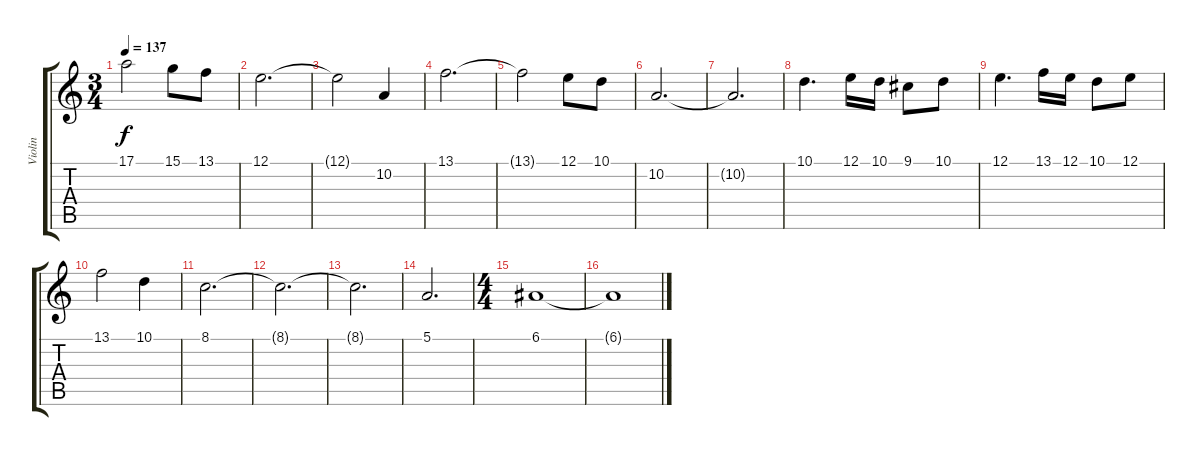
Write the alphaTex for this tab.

\track ("Violin" "Violin") {instrument violin}
\staff {score tabs}
\tuning (E4 B3 G3 D3 A2 E2) {hide}
\ts (3 4)
\tempo 137
\clef g2
\ks c
17.1{t}.2{dy f} 15.1.8 13.1.8 |
12.1.2{d} |
12.1{t}.2 10.2.4 |
13.1.2{d} |
13.1{t}.2 12.1.8 10.1.8 |
10.2.2{d} |
10.2{t}.2{d} |
10.1.4{d} 12.1.16 10.1.16 9.1.8 10.1.8 |
12.1.4{d} 13.1.16 12.1.16 10.1.8 12.1.8 |
13.1.2 10.1.4 |
8.1.2{d} |
8.1{t}.2{d} |
8.1{t}.2{d} |
5.1.2{d} |
\ts (4 4)
6.1.1 |
6.1{t}.1
